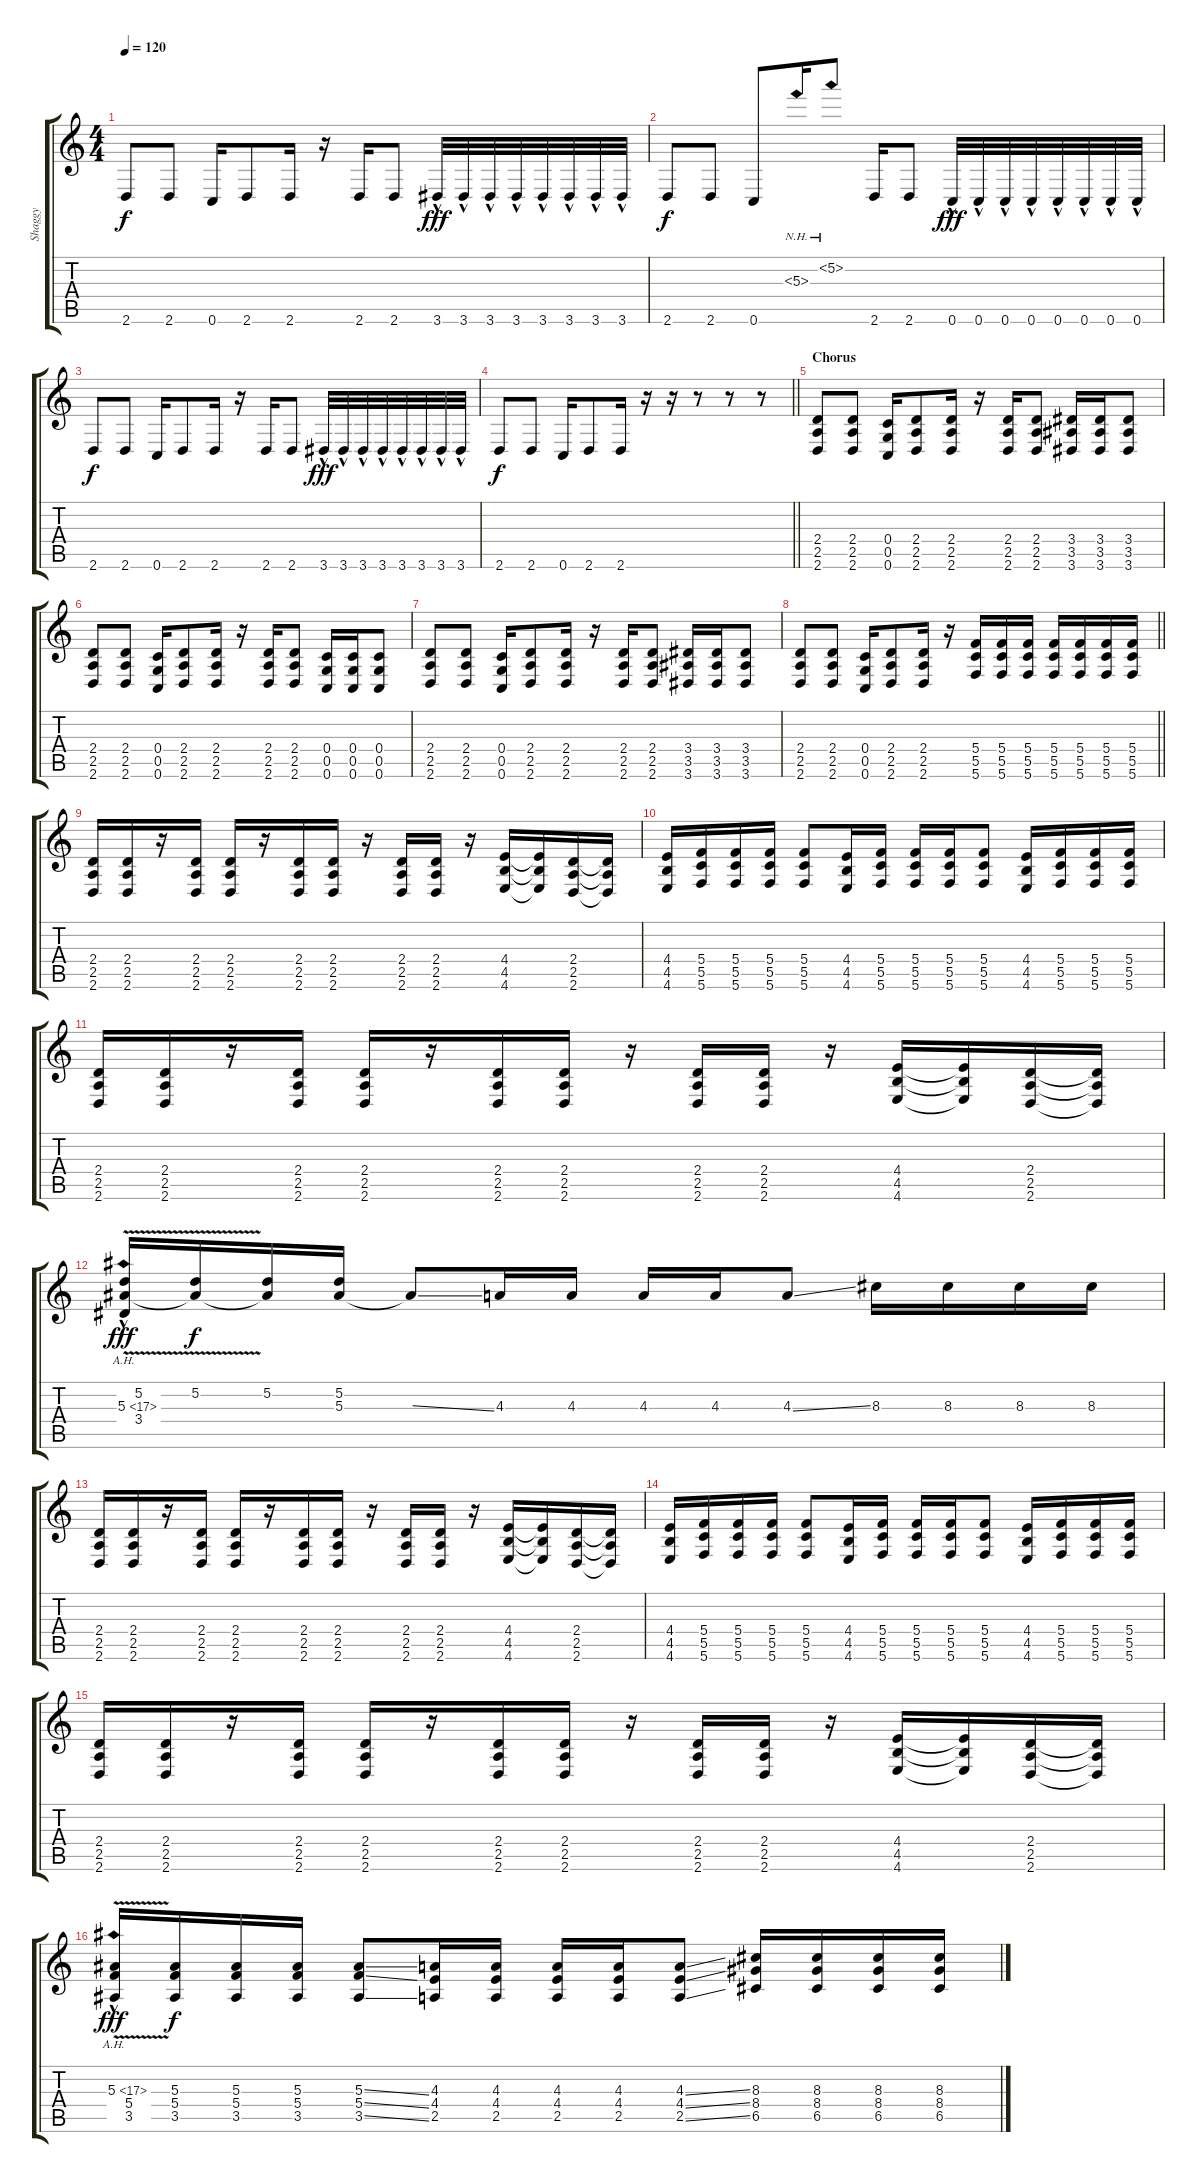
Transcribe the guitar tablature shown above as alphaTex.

\track ("Shaggy" "Shaggy") {instrument distortionguitar}
\staff {score tabs}
\tuning (D4 A3 F3 C3 G2 C2) {hide}
\ts (4 4)
\tempo 120
\clef g2
\ks c
2.6.8{dy f} 2.6.8 0.6.16 2.6.8 2.6.16 r.16 2.6.16 2.6.8 3.6{hac}.32{dy fff} 3.6{hac}.32 3.6{hac}.32 3.6{hac}.32 3.6{hac}.32 3.6{hac}.32 3.6{hac}.32 3.6{hac}.32 |
2.6.8{dy f} 2.6.8 0.6.8 5.3{nh}.16 5.2{nh}.8 2.6.16 2.6.8 0.6{hac}.32{dy fff} 0.6{hac}.32 0.6{hac}.32 0.6{hac}.32 0.6{hac}.32 0.6{hac}.32 0.6{hac}.32 0.6{hac}.32 |
2.6.8{dy f} 2.6.8 0.6.16 2.6.8 2.6.16 r.16 2.6.16 2.6.8 3.6{hac}.32{dy fff} 3.6{hac}.32 3.6{hac}.32 3.6{hac}.32 3.6{hac}.32 3.6{hac}.32 3.6{hac}.32 3.6{hac}.32 |
\barLineRight lightlight
2.6.8{dy f} 2.6.8 0.6.16 2.6.8 2.6.16 r.16 r.16 r.8 r.8 r.8 |
\section ("" "Chorus")
(2.4 2.5 2.6).8 (2.4 2.5 2.6).8 (0.4 0.5 0.6).16 (2.4 2.5 2.6).8 (2.4 2.5 2.6).16 r.16 (2.4 2.5 2.6).16 (2.4 2.5 2.6).8 (3.4 3.5 3.6).16 (3.4 3.5 3.6).16 (3.4 3.5 3.6).8 |
(2.4 2.5 2.6).8 (2.4 2.5 2.6).8 (0.4 0.5 0.6).16 (2.4 2.5 2.6).8 (2.4 2.5 2.6).16 r.16 (2.4 2.5 2.6).16 (2.4 2.5 2.6).8 (0.4 0.5 0.6).16 (0.4 0.5 0.6).16 (0.4 0.5 0.6).8 |
(2.4 2.5 2.6).8 (2.4 2.5 2.6).8 (0.4 0.5 0.6).16 (2.4 2.5 2.6).8 (2.4 2.5 2.6).16 r.16 (2.4 2.5 2.6).16 (2.4 2.5 2.6).8 (3.4 3.5 3.6).16 (3.4 3.5 3.6).16 (3.4 3.5 3.6).8 |
\barLineRight lightlight
(2.4 2.5 2.6).8 (2.4 2.5 2.6).8 (0.4 0.5 0.6).16 (2.4 2.5 2.6).8 (2.4 2.5 2.6).16 r.16 (5.4 5.5 5.6).16 (5.4 5.5 5.6).16 (5.4 5.5 5.6).16 (5.4 5.5 5.6).16 (5.4 5.5 5.6).16 (5.4 5.5 5.6).16 (5.4 5.5 5.6).16 |
(2.4 2.5 2.6).16 (2.4 2.5 2.6).16 r.16 (2.4 2.5 2.6).16 (2.4 2.5 2.6).16 r.16 (2.4 2.5 2.6).16 (2.4 2.5 2.6).16 r.16 (2.4 2.5 2.6).16 (2.4 2.5 2.6).16 r.16 (4.4 4.5 4.6).16 (4.4{t} 4.5{t} 4.6{t}).16 (2.4 2.5 2.6).16 (2.4{t} 2.5{t} 2.6{t}).16 |
(4.4 4.5 4.6).16 (5.4 5.5 5.6).16 (5.4 5.5 5.6).16 (5.4 5.5 5.6).16 (5.4 5.5 5.6).8 (4.4 4.5 4.6).16 (5.4 5.5 5.6).16 (5.4 5.5 5.6).16 (5.4 5.5 5.6).16 (5.4 5.5 5.6).8 (4.4 4.5 4.6).16 (5.4 5.5 5.6).16 (5.4 5.5 5.6).16 (5.4 5.5 5.6).16 |
(2.4 2.5 2.6).16 (2.4 2.5 2.6).16 r.16 (2.4 2.5 2.6).16 (2.4 2.5 2.6).16 r.16 (2.4 2.5 2.6).16 (2.4 2.5 2.6).16 r.16 (2.4 2.5 2.6).16 (2.4 2.5 2.6).16 r.16 (4.4 4.5 4.6).16 (4.4{t} 4.5{t} 4.6{t}).16 (2.4 2.5 2.6).16 (2.4{t} 2.5{t} 2.6{t}).16 |
(5.2 5.3{ah 12 v hac} 3.4).16{dy fff} (5.2 5.3{t}).16{dy f} (5.2 5.3{t}).16 (5.2 5.3).16 5.3{ss t}.8 4.3.16 4.3.16 4.3.16 4.3.16 4.3{ss}.8 8.3.16 8.3.16 8.3.16 8.3.16 |
(2.4 2.5 2.6).16 (2.4 2.5 2.6).16 r.16 (2.4 2.5 2.6).16 (2.4 2.5 2.6).16 r.16 (2.4 2.5 2.6).16 (2.4 2.5 2.6).16 r.16 (2.4 2.5 2.6).16 (2.4 2.5 2.6).16 r.16 (4.4 4.5 4.6).16 (4.4{t} 4.5{t} 4.6{t}).16 (2.4 2.5 2.6).16 (2.4{t} 2.5{t} 2.6{t}).16 |
(4.4 4.5 4.6).16 (5.4 5.5 5.6).16 (5.4 5.5 5.6).16 (5.4 5.5 5.6).16 (5.4 5.5 5.6).8 (4.4 4.5 4.6).16 (5.4 5.5 5.6).16 (5.4 5.5 5.6).16 (5.4 5.5 5.6).16 (5.4 5.5 5.6).8 (4.4 4.5 4.6).16 (5.4 5.5 5.6).16 (5.4 5.5 5.6).16 (5.4 5.5 5.6).16 |
(2.4 2.5 2.6).16 (2.4 2.5 2.6).16 r.16 (2.4 2.5 2.6).16 (2.4 2.5 2.6).16 r.16 (2.4 2.5 2.6).16 (2.4 2.5 2.6).16 r.16 (2.4 2.5 2.6).16 (2.4 2.5 2.6).16 r.16 (4.4 4.5 4.6).16 (4.4{t} 4.5{t} 4.6{t}).16 (2.4 2.5 2.6).16 (2.4{t} 2.5{t} 2.6{t}).16 |
(5.3{ah 12 v hac} 5.4 3.5).16{dy fff} (5.3 5.4 3.5).16{dy f} (5.3 5.4 3.5).16 (5.3 5.4 3.5).16 (5.3{ss} 5.4{ss} 3.5{ss}).8 (4.3 4.4 2.5).16 (4.3 4.4 2.5).16 (4.3 4.4 2.5).16 (4.3 4.4 2.5).16 (4.3{ss} 4.4{ss} 2.5{ss}).8 (8.3 8.4 6.5).16 (8.3 8.4 6.5).16 (8.3 8.4 6.5).16 (8.3 8.4 6.5).16
